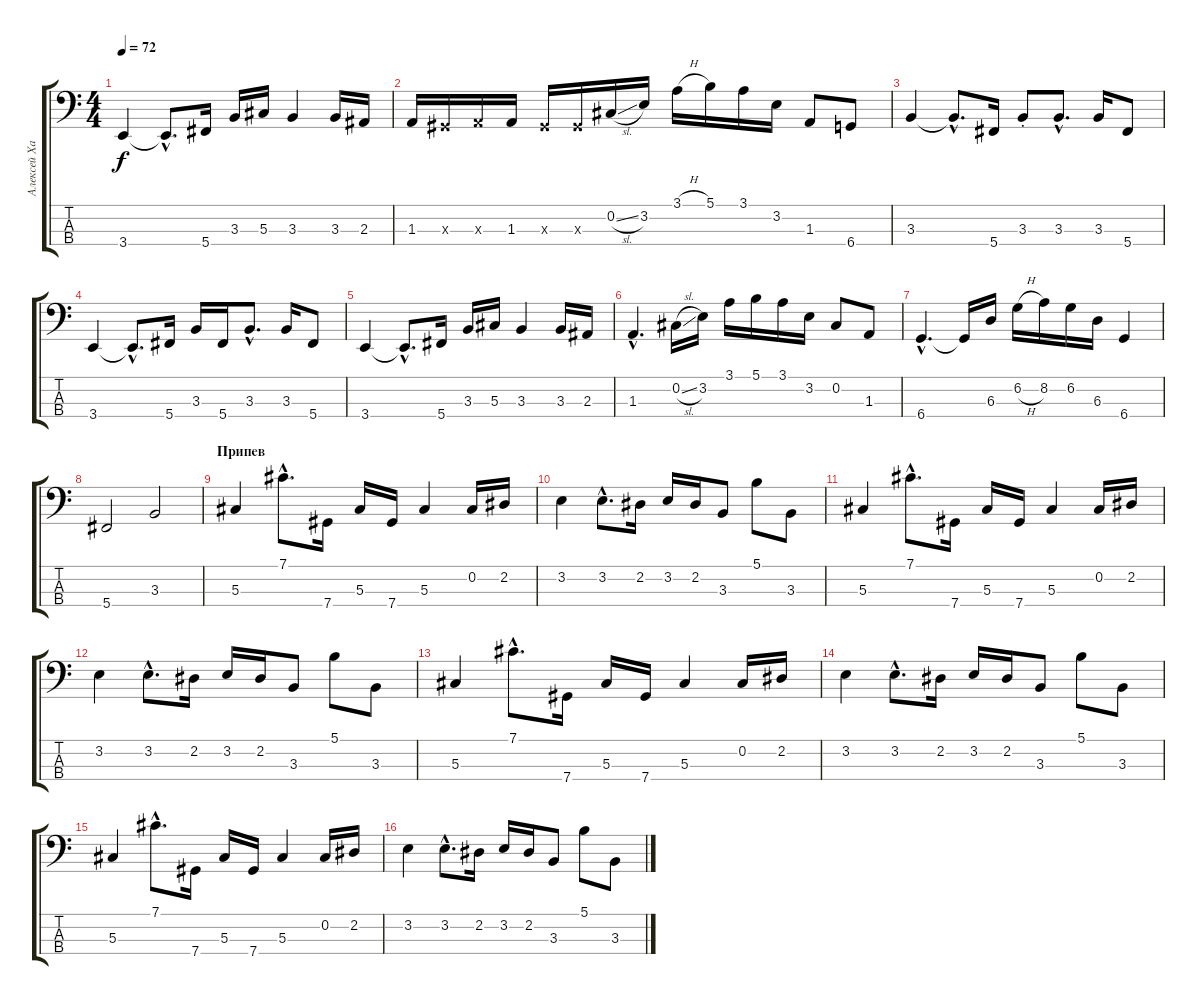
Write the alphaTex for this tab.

\track ("Алексей Харьков (Bass)" "Алексей Ха") {instrument fretlessbass}
\staff {score tabs}
\tuning (Gb2 Db2 Ab1 Db1) {hide}
\ts (4 4)
\tempo 72
\clef f4
\ks c
3.4.4{dy f} 3.4{hac t}.8{d} 5.4.16 3.3.16 5.3.16 3.3.4 3.3.16 2.3.16 |
1.3.16 0.3{x}.16 1.3{x}.16 1.3.16 0.3{x}.16 0.3{x}.16 0.2{sl}.16 3.2.16 3.1{h}.16 5.1.16 3.1.16 3.2.16 1.3.8 6.4.8 |
3.3.4 3.3{hac t}.8{d} 5.4.16 3.3{st}.8 3.3{hac}.8{d} 3.3.16 5.4.8 |
3.4.4 3.4{hac t}.8{d} 5.4.16 3.3.16 5.4.16 3.3{hac}.8{d} 3.3.16 5.4.8 |
3.4.4 3.4{hac t}.8{d} 5.4.16 3.3.16 5.3.16 3.3.4 3.3.16 2.3.16 |
1.3{hac}.4{d} 0.2{sl}.16 3.2.16 3.1.16 5.1.16 3.1.16 3.2.16 0.2.8 1.3.8 |
6.4{hac}.4{d} 6.4{t}.16 6.3.16 6.2{h}.16 8.2.16 6.2.16 6.3.16 6.4.4 |
5.4.2 3.3.2 |
\section ("" "Припев")
5.3.4 7.1{hac}.8{d} 7.4.16 5.3.16 7.4.16 5.3.4 0.2.16 2.2.16 |
3.2.4 3.2{hac}.8{d} 2.2.16 3.2.16 2.2.16 3.3.8 5.1.8 3.3.8 |
5.3.4 7.1{hac}.8{d} 7.4.16 5.3.16 7.4.16 5.3.4 0.2.16 2.2.16 |
3.2.4 3.2{hac}.8{d} 2.2.16 3.2.16 2.2.16 3.3.8 5.1.8 3.3.8 |
5.3.4 7.1{hac}.8{d} 7.4.16 5.3.16 7.4.16 5.3.4 0.2.16 2.2.16 |
3.2.4 3.2{hac}.8{d} 2.2.16 3.2.16 2.2.16 3.3.8 5.1.8 3.3.8 |
5.3.4 7.1{hac}.8{d} 7.4.16 5.3.16 7.4.16 5.3.4 0.2.16 2.2.16 |
3.2.4 3.2{hac}.8{d} 2.2.16 3.2.16 2.2.16 3.3.8 5.1.8 3.3.8
